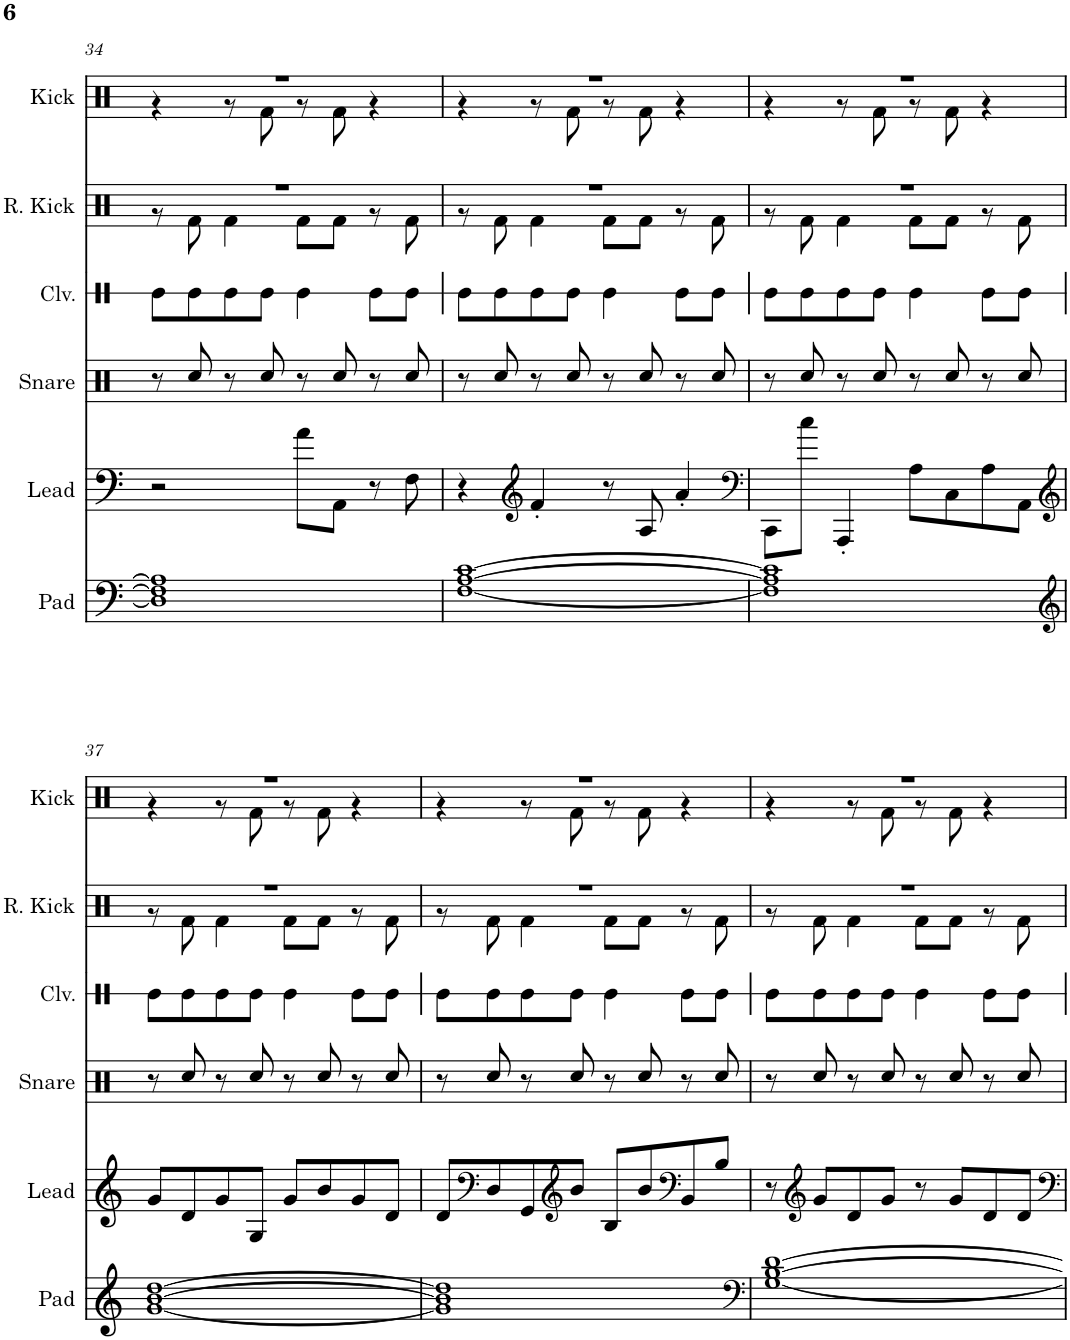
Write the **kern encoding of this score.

**kern	**kern	**kern	**kern	**kern	**kern
*part6	*part5	*part4	*part3	*part2	*part1
*staff6	*staff5	*staff4	*staff3	*staff2	*staff1
*I"Pad	*I"Lead	*I"Snare	*I"Claves	*I"Reverb Kick	*I"Kick
*I'Pad	*I'Lead	*I'Snare	*I'Clv.	*I'R. Kick	*I'Kick
!!LO:PB:g=z
*clefF4	*clefF4	*clefX	*clefX	*clefX	*clefX
*k[]	*k[]	*k[]	*k[]	*k[]	*k[]
*M4/4	*M4/4	*M4/4	*M4/4	*M4/4	*M4/4
=34	=34	=34	=34	=34	=34
*	*	*	*	*^	*^
1D] 1F] 1A]	2r	8r	8Re\L	1r	8r	1r	4r
.	.	8Rcc/	8Re\	.	8Rf\	.	.
.	.	8r	8Re\	.	4Rf\	.	8r
.	.	8Rcc/	8Re\J	.	.	.	8Rf\
.	8a\L	8r	4Re\	.	8Rf\L	.	8r
.	8AA\J	8Rcc/	.	.	8Rf\J	.	8Rf\
.	8r	8r	8Re\L	.	8r	.	4r
.	8F\	8Rcc/	8Re\J	.	8Rf\	.	.
=35	=35	=35	=35	=35	=35	=35	=35
[1F [1A [1c	4r	8r	8Re\L	1r	8r	1r	4r
.	.	8Rcc/	8Re\	.	8Rf\	.	.
*	*clefG2	*	*	*	*	*	*
.	4f'/	8r	8Re\	.	4Rf\	.	8r
.	.	8Rcc/	8Re\J	.	.	.	8Rf\
.	8r	8r	4Re\	.	8Rf\L	.	8r
.	8A/	8Rcc/	.	.	8Rf\J	.	8Rf\
.	4a'/	8r	8Re\L	.	8r	.	4r
.	.	8Rcc/	8Re\J	.	8Rf\	.	.
=36	=36	=36	=36	=36	=36	=36	=36
*	*clefF4	*	*	*	*	*	*
1F] 1A] 1c]	8CC\L	8r	8Re\L	1r	8r	1r	4r
.	8cc\J	8Rcc/	8Re\	.	8Rf\	.	.
.	4AAA'/	8r	8Re\	.	4Rf\	.	8r
.	.	8Rcc/	8Re\J	.	.	.	8Rf\
.	8A\L	8r	4Re\	.	8Rf\L	.	8r
.	8C\	8Rcc/	.	.	8Rf\J	.	8Rf\
.	8A\	8r	8Re\L	.	8r	.	4r
.	8AA\J	8Rcc/	8Re\J	.	8Rf\	.	.
!!LO:LB:g=z	!!
=37	=37	=37	=37	=37	=37	=37	=37
*clefG2	*clefG2	*	*	*	*	*	*
[1g [1b [1dd	8g/L	8r	8Re\L	1r	8r	1r	4r
.	8d/	8Rcc/	8Re\	.	8Rf\	.	.
.	8g/	8r	8Re\	.	4Rf\	.	8r
.	8G/J	8Rcc/	8Re\J	.	.	.	8Rf\
.	8g/L	8r	4Re\	.	8Rf\L	.	8r
.	8b/	8Rcc/	.	.	8Rf\J	.	8Rf\
.	8g/	8r	8Re\L	.	8r	.	4r
.	8d/J	8Rcc/	8Re\J	.	8Rf\	.	.
=38	=38	=38	=38	=38	=38	=38	=38
1g] 1b] 1dd]	8d/L	8r	8Re\L	1r	8r	1r	4r
*	*clefF4	*	*	*	*	*	*
.	8D/	8Rcc/	8Re\	.	8Rf\	.	.
.	8GG/	8r	8Re\	.	4Rf\	.	8r
*	*clefG2	*	*	*	*	*	*
.	8b/J	8Rcc/	8Re\J	.	.	.	8Rf\
.	8B/L	8r	4Re\	.	8Rf\L	.	8r
.	8b/	8Rcc/	.	.	8Rf\J	.	8Rf\
*	*clefF4	*	*	*	*	*	*
.	8BB/	8r	8Re\L	.	8r	.	4r
.	8B/J	8Rcc/	8Re\J	.	8Rf\	.	.
=39	=39	=39	=39	=39	=39	=39	=39
*clefF4	*	*	*	*	*	*	*
[1G [1B [1d	8r	8r	8Re\L	1r	8r	1r	4r
*	*clefG2	*	*	*	*	*	*
.	8g/L	8Rcc/	8Re\	.	8Rf\	.	.
.	8d/	8r	8Re\	.	4Rf\	.	8r
.	8g/J	8Rcc/	8Re\J	.	.	.	8Rf\
.	8r	8r	4Re\	.	8Rf\L	.	8r
.	8g/L	8Rcc/	.	.	8Rf\J	.	8Rf\
.	8d/	8r	8Re\L	.	8r	.	4r
.	8d/J	8Rcc/	8Re\J	.	8Rf\	.	.
*	*	*	*	*v	*v	*	*
*	*	*	*	*	*v	*v
=	=	=	=	=	=
*-	*-	*-	*-	*-	*-
